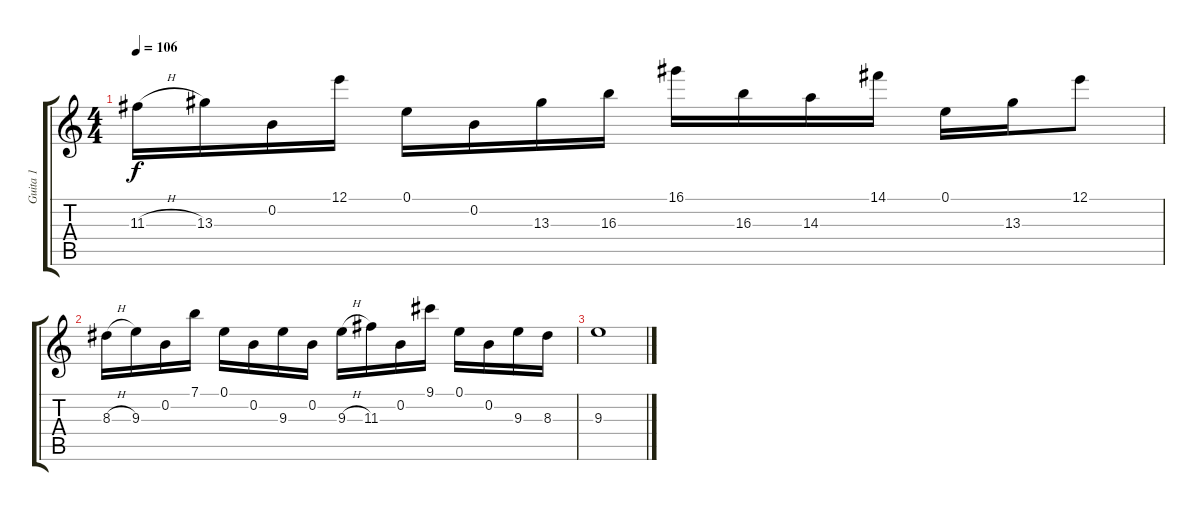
\track ("Guita 1" "Guita 1") {instrument electricguitarclean}
\staff {score tabs}
\tuning (E4 B3 G3 D3 A2 E2) {hide}
\ts (4 4)
\tempo 106
\clef g2
\ks c
11.3{h}.16{dy f} 13.3.16 0.2.16 12.1.16 0.1.16 0.2.16 13.3.16 16.3.16 16.1.16 16.3.16 14.3.16 14.1.16 0.1.16 13.3.16 12.1.8 |
8.3{h}.16 9.3.16 0.2.16 7.1.16 0.1.16 0.2.16 9.3.16 0.2.16 9.3{h}.16 11.3.16 0.2.16 9.1.16 0.1.16 0.2.16 9.3.16 8.3.16 |
9.3.1
